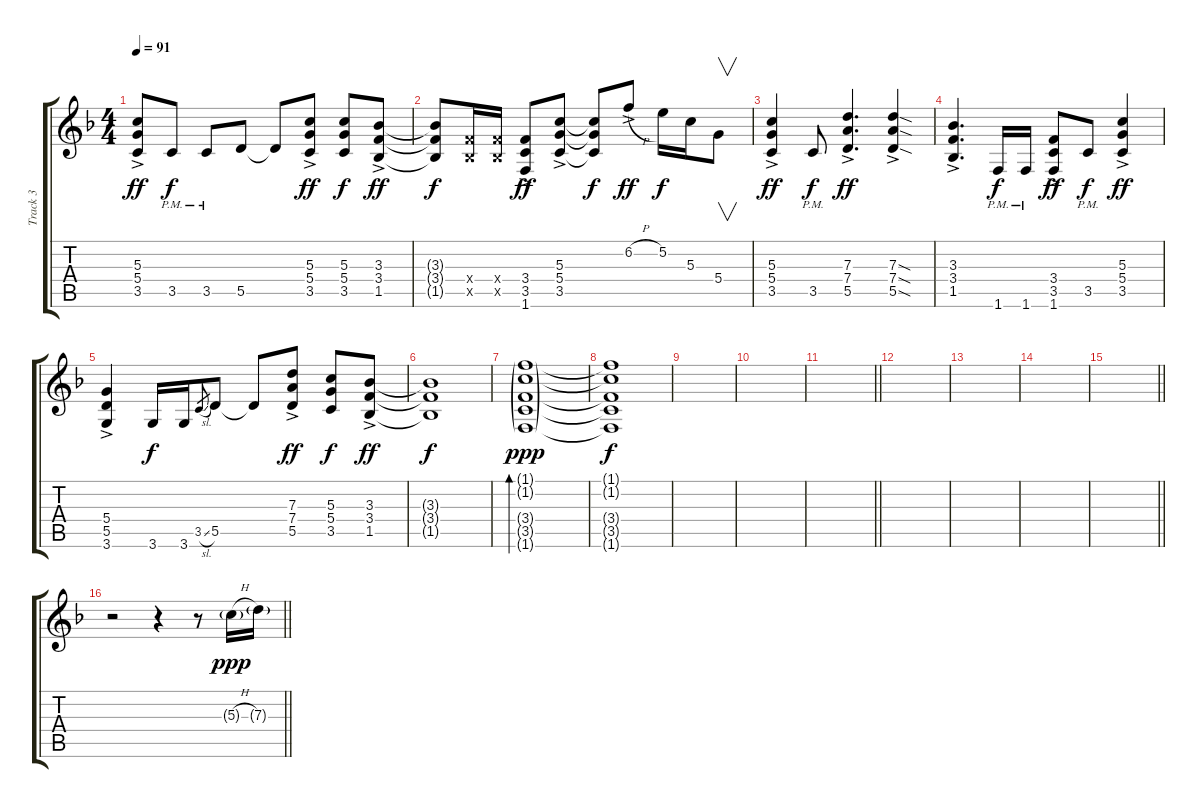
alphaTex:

\track ("Track 3" "Track 3") {instrument distortionguitar}
\staff {score tabs}
\tuning (E4 B3 G3 D3 A2 E2) {hide}
\ts (4 4)
\tempo 91
\clef g2
\ks f
(5.3{ac} 5.4{ac} 3.5{ac}).8{dy ff} 3.5{pm}.8{dy f} 3.5{pm}.8 5.5.8 5.5{t}.8 (5.3{ac} 5.4{ac} 3.5{ac}).8{dy ff} (5.3 5.4 3.5).8{dy f} (3.3{ac} 3.4{ac} 1.5{ac}).8{dy ff} |
(3.3{t} 3.4{t} 1.5{t}).8{dy f} (3.4{x} 1.5{x}).16 (3.4{x} 1.5{x}).16 (3.4{ac} 3.5{ac} 1.6{ac}).8{dy ff} (5.3{ac} 5.4{ac} 3.5{ac}).8 (5.3{t} 5.4{t} 3.5{t}).8{dy f} 6.2{h ac}.8{dy ff} 5.2.16{dy f} 5.3.16 5.4.8{v} |
(5.3{ac} 5.4{ac} 3.5{ac}).4{dy ff} 3.5{pm}.8{dy f} (7.3{ac} 7.4{ac} 5.5{ac}).4{d dy ff} (7.3{sod ac} 7.4{sod ac} 5.5{sod ac}).4 |
(3.3{ac} 3.4{ac} 1.5{ac}).4{d} 1.6{pm}.16{dy f} 1.6{pm}.16 (3.4{ac} 3.5{ac} 1.6{ac}).8{dy ff} 3.5{pm}.8{dy f} (5.3{ac} 5.4{ac} 3.5{ac}).4{dy ff} |
(5.4{ac} 5.5{ac} 3.6{ac}).4 3.6.16{dy f} 3.6.16 3.5{sl}.8{gr} 5.5.8 5.5{t}.8 (7.3{ac} 7.4{ac} 5.5{ac}).8{dy ff} (5.3 5.4 3.5).8{dy f} (3.3{ac} 3.4{ac} 1.5{ac}).8{dy ff} |
(3.3{t} 3.4{t} 1.5{t}).1{dy f} |
(1.1{g} 1.2{g} 3.4{g} 3.5{g} 1.6{g}).1{bd 120 dy ppp} |
(1.1{t} 1.2{t} 3.4{t} 3.5{t} 1.6{t}).1{dy f} |
|
|
\barLineRight lightlight
|
|
|
|
\barLineRight lightlight
|
\barLineRight lightlight
r.2 r.4 r.8 5.3{h g}.16{dy ppp} 7.3{g}.16
